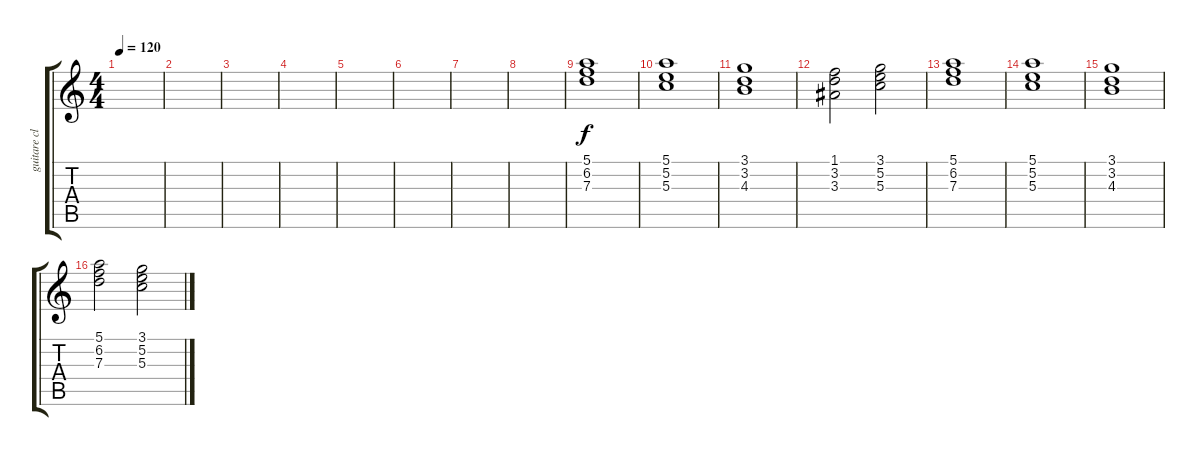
\track ("guitare clean" "guitare cl") {instrument electricguitarclean}
\staff {score tabs}
\tuning (E4 B3 G3 D3 A2 E2) {hide}
\ts (4 4)
\tempo 120
\clef g2
\ks c
|
|
|
|
|
|
|
|
(5.1 6.2 7.3).1 |
(5.1 5.2 5.3).1 |
(3.1 3.2 4.3).1 |
(1.1 3.2 3.3).2 (3.1 5.2 5.3).2 |
(5.1 6.2 7.3).1 |
(5.1 5.2 5.3).1 |
(3.1 3.2 4.3).1 |
(5.1 6.2 7.3).2 (3.1 5.2 5.3).2
